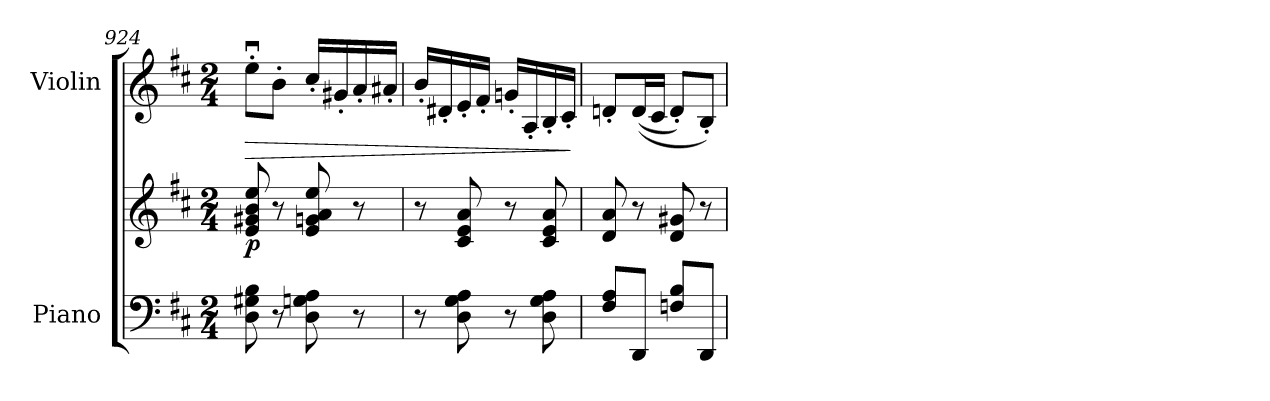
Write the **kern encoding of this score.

**kern	**kern	**dynam	**kern	**dynam
*part2	*part2	*part2	*part1	*part1
*staff3	*staff2	*staff2/3	*staff1	*staff1
*I"Piano	*	*	*I"Violin	*
*I'Pno.	*	*	*I'Vln.	*
*clefF4	*clefG2	*	*clefG2	*
*k[f#c#]	*k[f#c#]	*	*k[f#c#]	*
*M2/4	*M2/4	*	*M2/4	*
=924	=924	=924	=924	=924
!	!	!LO:DY:b	!	!LO:HP:b
8D\ 8G#X\ 8B\	8e/ 8g#X/ 8b/ 8ee/	p	8eeu'\L	>
8r	8r	.	8b'\J	.
8D\ 8Gn\ 8A\	8e/ 8gn/ 8a/ 8ee/	.	16cc#'/LL	.
.	.	.	16g#X'/	.
8r	8r	.	16a'/	.
.	.	.	16a#X'/JJ	.
!!LO:LB:g=z
=925	=925	=925	=925	=925
8r	8r	.	16b'/LL	.
.	.	.	16d#X'/	.
8D\ 8G\ 8A\	8c#/ 8e/ 8a/	.	16e'/	.
.	.	.	16f#'/JJ	.
8r	8r	.	16gn'/LL	.
.	.	.	16A'/	.
8D\ 8G\ 8A\	8c#/ 8e/ 8a/	.	16B'/	.
.	.	.	16c#'/JJ	.
.	.	.	.	]
=926	=926	=926	=926	=926
!	!	!	!	!LO:DY:b
!	!	!	!	!LO:DY:n=1:b
8F#/ 8A/L	8d/ 8a/	.	8dn'/L	p mf
8DD/J	8r	.	((16d/L	.
.	.	.	16c#/JJ	.
8Fn/ 8B/L	8d/ 8g#X/	.	8d'/L)	.
8DD/J	8r	.	8B'/J)	.
=	=	=	=	=
*-	*-	*-	*-	*-
